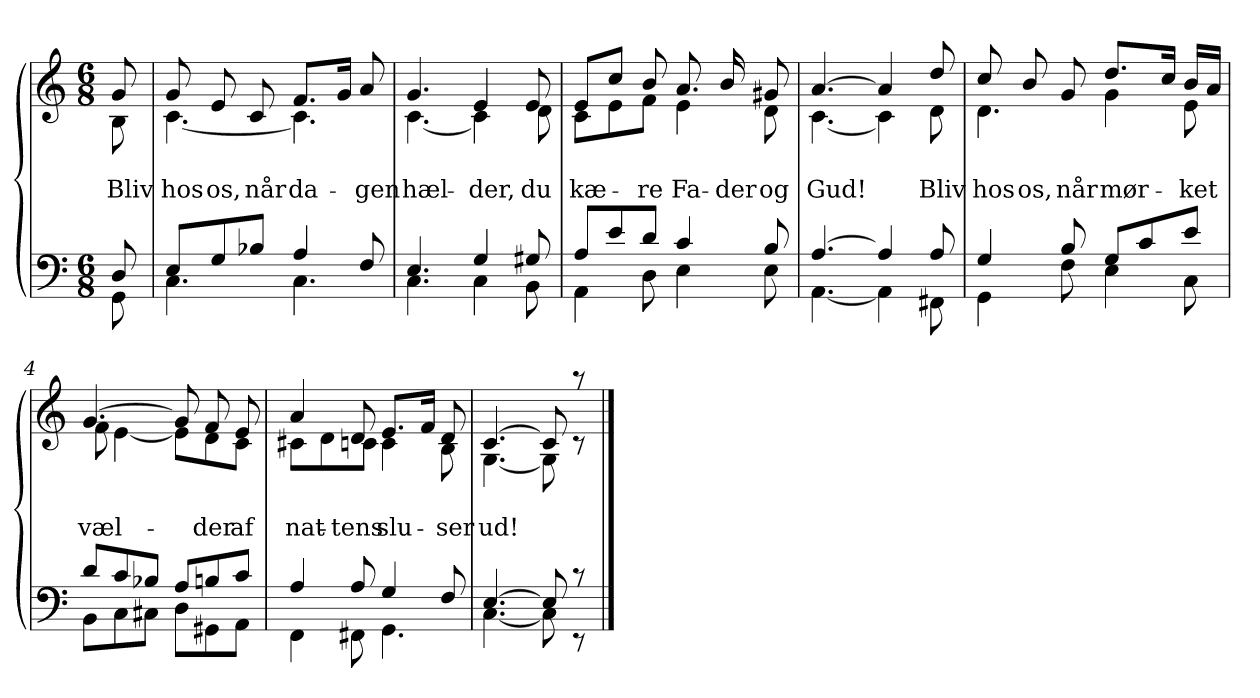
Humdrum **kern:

**kern	**kern	**text	**text
*part2	*part1	*part1	*part1
*staff2	*staff1	*staff1	*staff1
*clefF4	*clefG2	*	*
*k[]	*k[]	*	*
*C:	*C:	*	*
*M6/8	*M6/8	*	*
=1	=1	=1	=1
*^	*	*	*
!	!	!	!	!LO:LY:a
*	*	*^	*	*
8D/	8GG\	8g/	8B\	.	Bliv
=2	=2	=2	=2	=2	=2
!	!	!	!	!	!LO:LY:a
8E/L	4.C\	8g/	[<4.c\	.	hos
!	!	!	!	!	!LO:LY:a
8G/	.	8e/	.	.	os,
!	!	!	!	!	!LO:LY:a
8B-X/J	.	8c/	.	.	når
!	!	!	!	!	!LO:LY:a
4A/	4.C\	8.f/L	4.c\]	.	da-
.	.	16g/Jk	.	.	.
!	!	!	!	!	!LO:LY:a
8F/	.	8a/	.	.	-gen
=3	=3	=3	=3	=3	=3
!	!	!	!	!	!LO:LY:a
4.E/	4.C\	4.g/	[<4.c\	.	hæl-
!	!	!	!	!	!LO:LY:a
4G/	4C\	4e/	4c\]	.	-der,
!	!	!	!	!	!LO:LY:a
8G#X/	8BB\	8e/	8d\	.	du
=4	=4	=4	=4	=4	=4
!	!	!	!	!	!LO:LY:a
8A/L	4AA\	8e/L	8c\L	.	kæ-
8e/	.	8cc/J	8e\	.	.
!	!	!	!	!	!LO:LY:a
8d/J	8D\	8b/	8f\J	.	-re
!	!	!	!	!	!LO:LY:a
4c/	4E\	8.a/	4e\	.	Fa-
!	!	!	!	!	!LO:LY:a
.	.	16b/	.	.	-der
!	!	!	!	!	!LO:LY:a
8B/	8E\	8g#X/	8d\	.	og
=4X1	=4X1	=4X1	=4X1	=4X1	=4X1
!	!	!	!	!	!LO:LY:a
[>4.A/	[<4.AA\	[>4.a/	[<4.c\	.	Gud!
4A/]	4AA\]	4a/]	4c\]	.	.
!	!	!	!	!	!LO:LY:a
8A/	8FF#X\	8dd/	8d\	.	Bliv
!!LO:LB:g=z	!!
=4X2	=4X2	=4X2	=4X2	=4X2	=4X2
!	!	!	!	!	!LO:LY:a
4G/	4GG\	8cc/	4.d\	.	hos
!	!	!	!	!	!LO:LY:a
.	.	8b/	.	.	os,
!	!	!	!	!	!LO:LY:a
8B/	8F\	8g/	.	.	når
!	!	!	!	!	!LO:LY:a
8G/L	4E\	8.dd/L	4g\	.	mør-
8c/	.	.	.	.	.
.	.	16cc/Jk	.	.	.
!	!	!	!	!	!LO:LY:a
8e/J	8C\	16b/LL	8e\	.	-ket
.	.	16a/JJ	.	.	.
=4X3	=4X3	=4X3	=4X3	=4X3	=4X3
!	!	!	!	!	!LO:LY:a
8d/L	8BB\L	[>4.g/	8f\	.	væl-
8c/	8C\	.	[<4e\	.	.
8B-X/J	8C#X\J	.	.	.	.
8A/L	8D\L	8g/]	8e\L]	.	.
!	!	!	!	!	!LO:LY:a
8Bn/	8GG#X\	8f/	8d\	.	-der
!	!	!	!	!	!LO:LY:a
8c/J	8AA\J	8e/	8c\J	.	af
=4X4	=4X4	=4X4	=4X4	=4X4	=4X4
!	!	!	!	!	!LO:LY:a
4A/	4FF\	4a/	8c#X\L	.	nat-
.	.	.	8d\	.	.
!	!	!	!	!	!LO:LY:a
8A/	8FF#X\	8d/	8cn\J	.	-tens
!	!	!	!	!	!LO:LY:a
4G/	4.GG\	8.e/L	4c\	.	slu-
.	.	16f/Jk	.	.	.
!	!	!	!	!	!LO:LY:a
8F/	.	8d/	8B\	.	-ser
=5X	=5X	=5X	=5X	=5X	=5X
!	!	!	!	!	!LO:LY:a
[>4.E/	[<4.C\	[>4.c/	[<4.G\	.	ud!
8E/]	8C\]	8c/]	8G\]	.	.
8rc	8rEE	8raa	8rc	.	.
*v	*v	*	*	*	*
*	*v	*v	*	*
==	==	==	==
*-	*-	*-	*-
